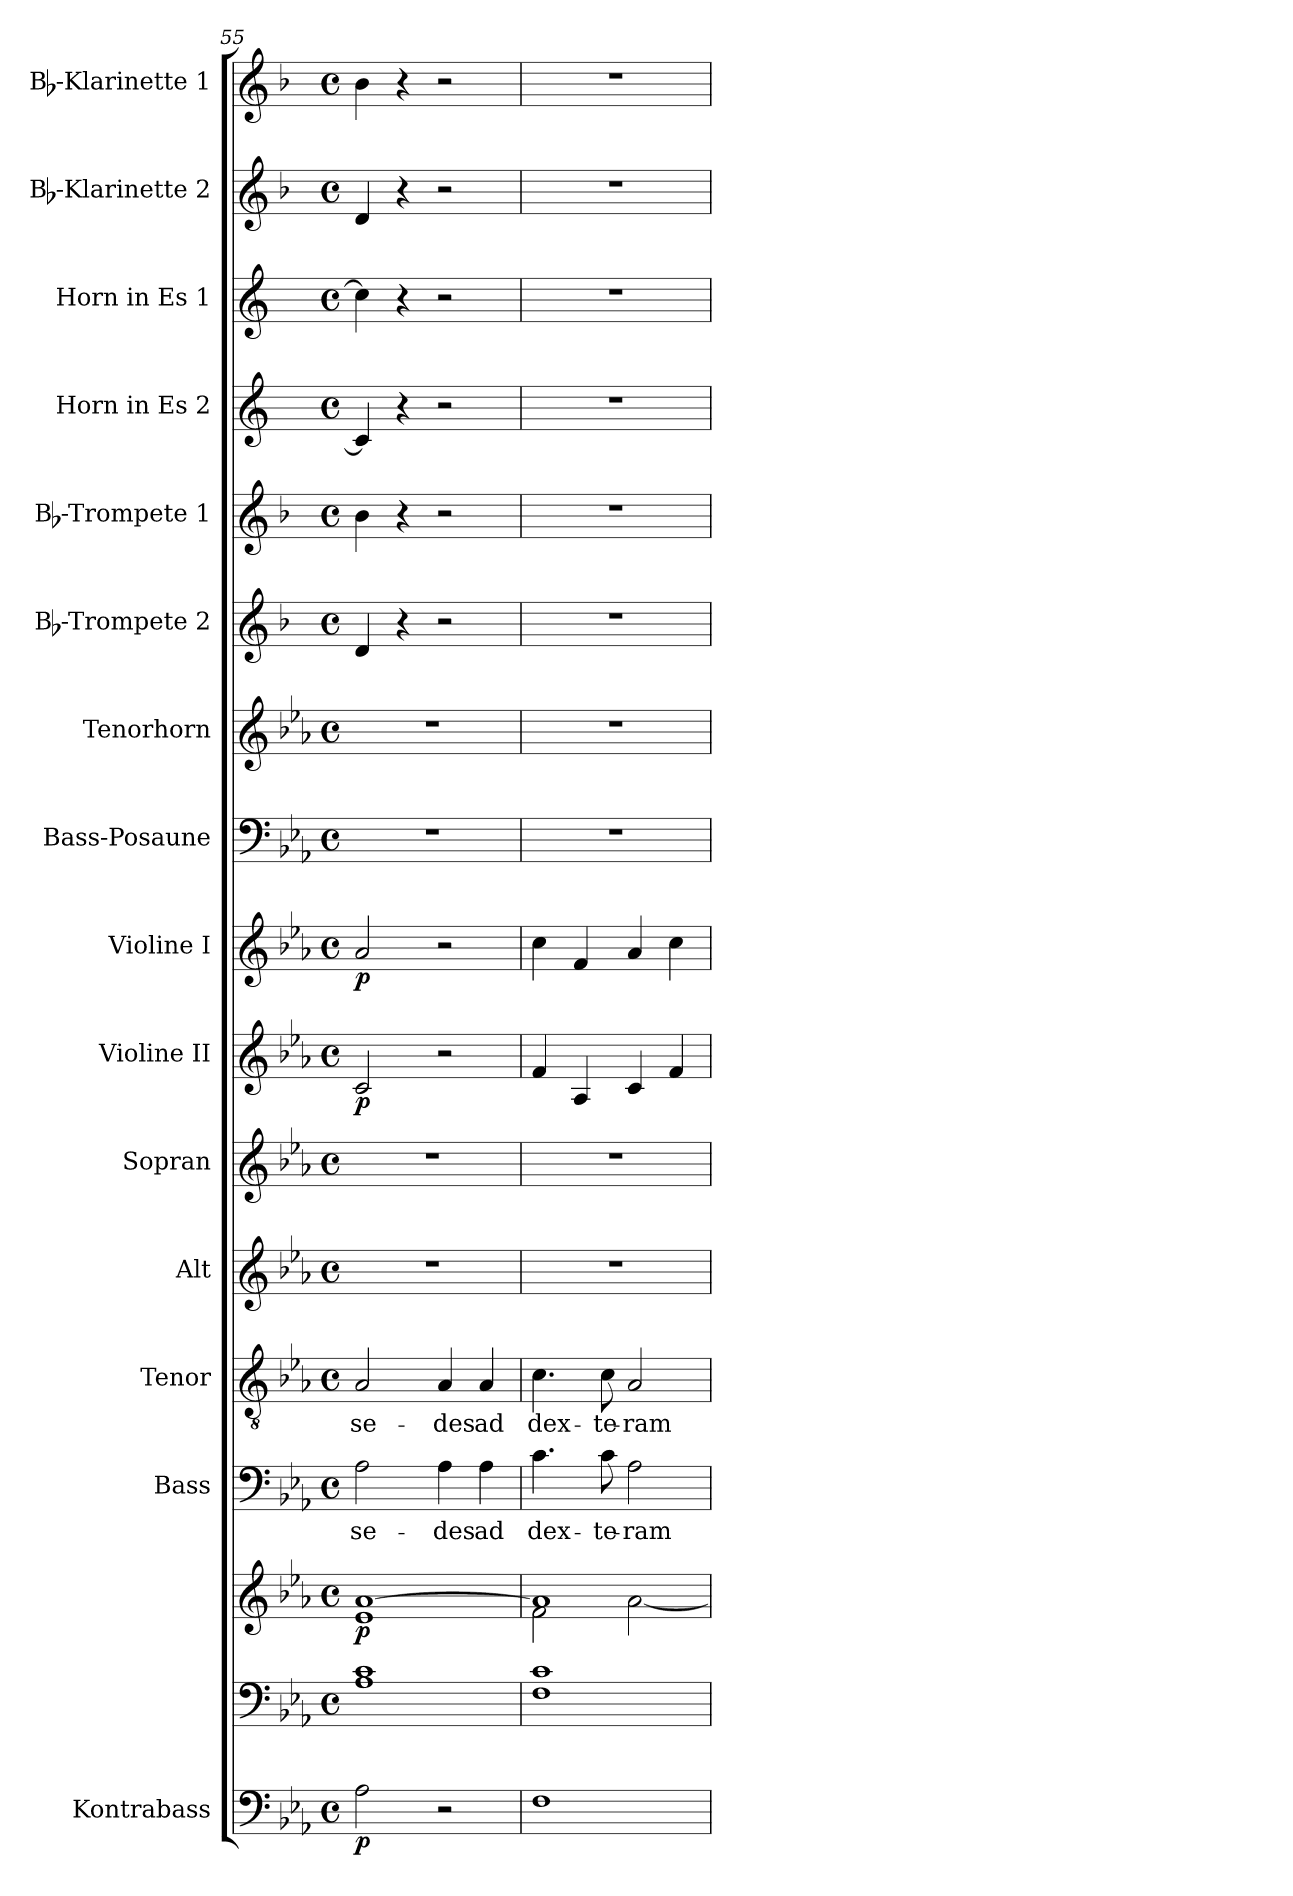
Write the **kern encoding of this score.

**kern	**dynam	**kern	**kern	**dynam	**kern	**text	**kern	**text	**kern	**kern	**kern	**dynam	**kern	**dynam	**kern	**kern	**kern	**kern	**kern	**kern	**kern	**kern
*part16	*part16	*part15	*part15	*part15	*part14	*part14	*part13	*part13	*part12	*part11	*part10	*part10	*part9	*part9	*part8	*part7	*part6	*part5	*part4	*part3	*part2	*part1
*staff17	*staff17	*staff16	*staff15	*staff15/16	*staff14	*staff14	*staff13	*staff13	*staff12	*staff11	*staff10	*staff10	*staff9	*staff9	*staff8	*staff7	*staff6	*staff5	*staff4	*staff3	*staff2	*staff1
*I"Kontrabass	*	*	*	*	*I"Bass	*	*I"Tenor	*	*I"Alt	*I"Sopran	*I"Violine II	*	*I"Violine I	*	*I"Bass-Posaune	*I"Tenorhorn	*I"Bb-Trompete 2	*I"Bb-Trompete 1	*I"Horn in Es 2	*I"Horn in Es 1	*I"Bb-Klarinette 2	*I"Bb-Klarinette 1
*I'Kb.	*	*	*	*	*I'B.	*	*I'T.	*	*I'A.	*I'S.	*I'Vl. II	*	*I'Vl. I	*	*I'B. Pos.	*I'T. Hrn.	*I'Bb Trp. 2	*I'Bb Trp. 1	*	*	*I'Bb Kl. 2	*I'Bb Kl. 1
*clefF4	*	*clefF4	*clefG2	*	*clefF4	*	*clefGv2	*	*clefG2	*clefG2	*clefG2	*	*clefG2	*	*clefF4	*clefG2	*clefG2	*clefG2	*clefG2	*clefG2	*clefG2	*clefG2
*ITrd7c12	*	*	*	*	*	*	*	*	*	*	*	*	*	*	*	*ITrd8c14	*ITrd1c2	*ITrd1c2	*ITrd5c9	*ITrd5c9	*ITrd1c2	*ITrd1c2
*k[b-e-a-]	*	*k[b-e-a-]	*k[b-e-a-]	*	*k[b-e-a-]	*	*k[b-e-a-]	*	*k[b-e-a-]	*k[b-e-a-]	*k[b-e-a-]	*	*k[b-e-a-]	*	*k[b-e-a-]	*k[b-e-a-]	*k[b-e-a-]	*k[b-e-a-]	*k[b-e-a-]	*k[b-e-a-]	*k[b-e-a-]	*k[b-e-a-]
*E-:	*	*E-:	*E-:	*	*E-:	*	*E-:	*	*E-:	*E-:	*E-:	*	*E-:	*	*E-:	*E-:	*E-:	*E-:	*E-:	*E-:	*E-:	*E-:
*M4/4	*	*M4/4	*M4/4	*	*M4/4	*	*M4/4	*	*M4/4	*M4/4	*M4/4	*	*M4/4	*	*M4/4	*M4/4	*M4/4	*M4/4	*M4/4	*M4/4	*M4/4	*M4/4
*met(c)	*	*met(c)	*met(c)	*	*met(c)	*	*met(c)	*	*met(c)	*met(c)	*met(c)	*	*met(c)	*	*met(c)	*met(c)	*met(c)	*met(c)	*met(c)	*met(c)	*met(c)	*met(c)
=55	=55	=55	=55	=55	=55	=55	=55	=55	=55	=55	=55	=55	=55	=55	=55	=55	=55	=55	=55	=55	=55	=55
*	*	*^	*^	*	*	*	*	*	*	*	*	*	*	*	*	*	*	*	*	*	*	*
!	!LO:DY:b	!	!	!	!	!LO:DY:b	!	!LO:LY:b	!	!LO:LY:b	!	!	!	!LO:DY:b	!	!LO:DY:b	!	!	!	!	!	!	!	!
2AA-\	p	1c	1A-	[>1a-	1e-	p	2A-\	se-	2A-/	se-	1r	1r	2c/	p	2a-/	p	1r	1r	4c/	4a-\	4E-/]	4e-\]	4c/	4a-\
.	.	.	.	.	.	.	.	.	.	.	.	.	.	.	.	.	.	.	4r	4r	4r	4r	4r	4r
!	!	!	!	!	!	!	!	!LO:LY:b	!	!LO:LY:b	!	!	!	!	!	!	!	!	!	!	!	!	!	!
2r	.	.	.	.	.	.	4A-\	-des	4A-/	-des	.	.	2r	.	2r	.	.	.	2r	2r	2r	2r	2r	2r
!	!	!	!	!	!	!	!	!LO:LY:b	!	!LO:LY:b	!	!	!	!	!	!	!	!	!	!	!	!	!	!
.	.	.	.	.	.	.	4A-\	ad	4A-/	ad	.	.	.	.	.	.	.	.	.	.	.	.	.	.
!!LO:PB:g=z
=56	=56	=56	=56	=56	=56	=56	=56	=56	=56	=56	=56	=56	=56	=56	=56	=56	=56	=56	=56	=56	=56	=56	=56	=56
!	!	!	!	!	!	!	!	!LO:LY:b	!	!LO:LY:b	!	!	!	!	!	!	!	!	!	!	!	!	!	!
1FF	.	1c	1F	1a-]	2f\	.	4.c\	dex-	4.c\	dex-	1r	1r	4f/	.	4cc\	.	1r	1r	1r	1r	1r	1r	1r	1r
.	.	.	.	.	.	.	.	.	.	.	.	.	4A-/	.	4f/	.	.	.	.	.	.	.	.	.
!	!	!	!	!	!	!	!	!LO:LY:b	!	!LO:LY:b	!	!	!	!	!	!	!	!	!	!	!	!	!	!
.	.	.	.	.	.	.	8c\	-te-	8c\	-te-	.	.	.	.	.	.	.	.	.	.	.	.	.	.
!	!	!	!	!	!	!	!	!LO:LY:b	!	!LO:LY:b	!	!	!	!	!	!	!	!	!	!	!	!	!	!
.	.	.	.	.	[<2a-\	.	2A-\	-ram	2A-/	-ram	.	.	4c/	.	4a-/	.	.	.	.	.	.	.	.	.
.	.	.	.	.	.	.	.	.	.	.	.	.	4f/	.	4cc\	.	.	.	.	.	.	.	.	.
*	*	*v	*v	*	*	*	*	*	*	*	*	*	*	*	*	*	*	*	*	*	*	*	*	*
*	*	*	*v	*v	*	*	*	*	*	*	*	*	*	*	*	*	*	*	*	*	*	*	*
=	=	=	=	=	=	=	=	=	=	=	=	=	=	=	=	=	=	=	=	=	=	=
*-	*-	*-	*-	*-	*-	*-	*-	*-	*-	*-	*-	*-	*-	*-	*-	*-	*-	*-	*-	*-	*-	*-
